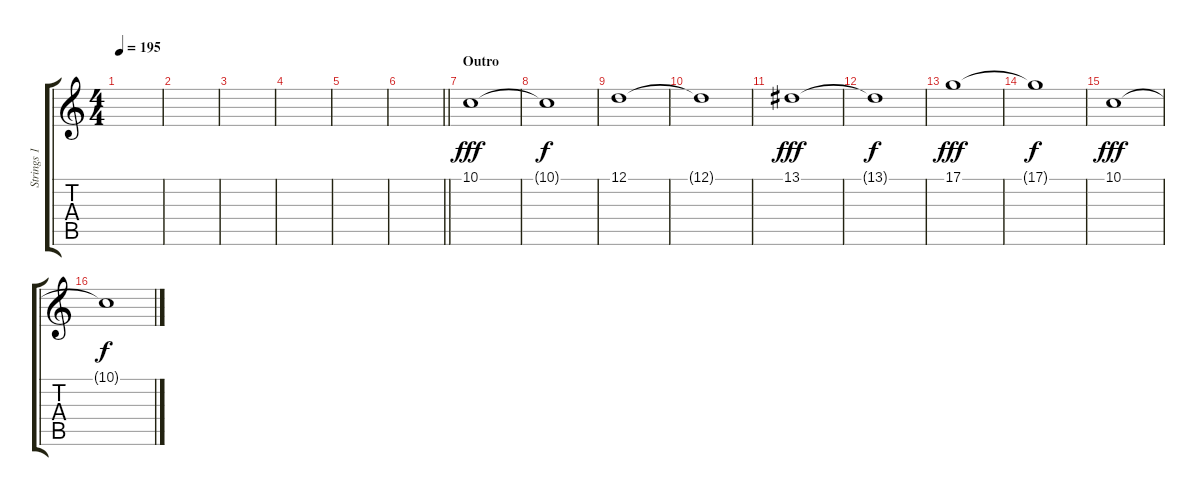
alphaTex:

\track ("Strings 1" "Strings 1") {instrument stringensemble1}
\staff {score tabs}
\tuning (D4 A3 F3 C3 G2 C2) {hide}
\ts (4 4)
\tempo 195
\clef g2
\ks c
|
|
|
|
|
\barLineRight lightlight
|
\section ("" "Outro")
10.1.1{dy fff volume 5} |
10.1{t}.1{dy f} |
12.1.1 |
12.1{t}.1 |
13.1.1{dy fff} |
13.1{t}.1{dy f} |
17.1.1{dy fff} |
17.1{t}.1{dy f} |
10.1.1{dy fff volume 13} |
10.1{t}.1{dy f}
